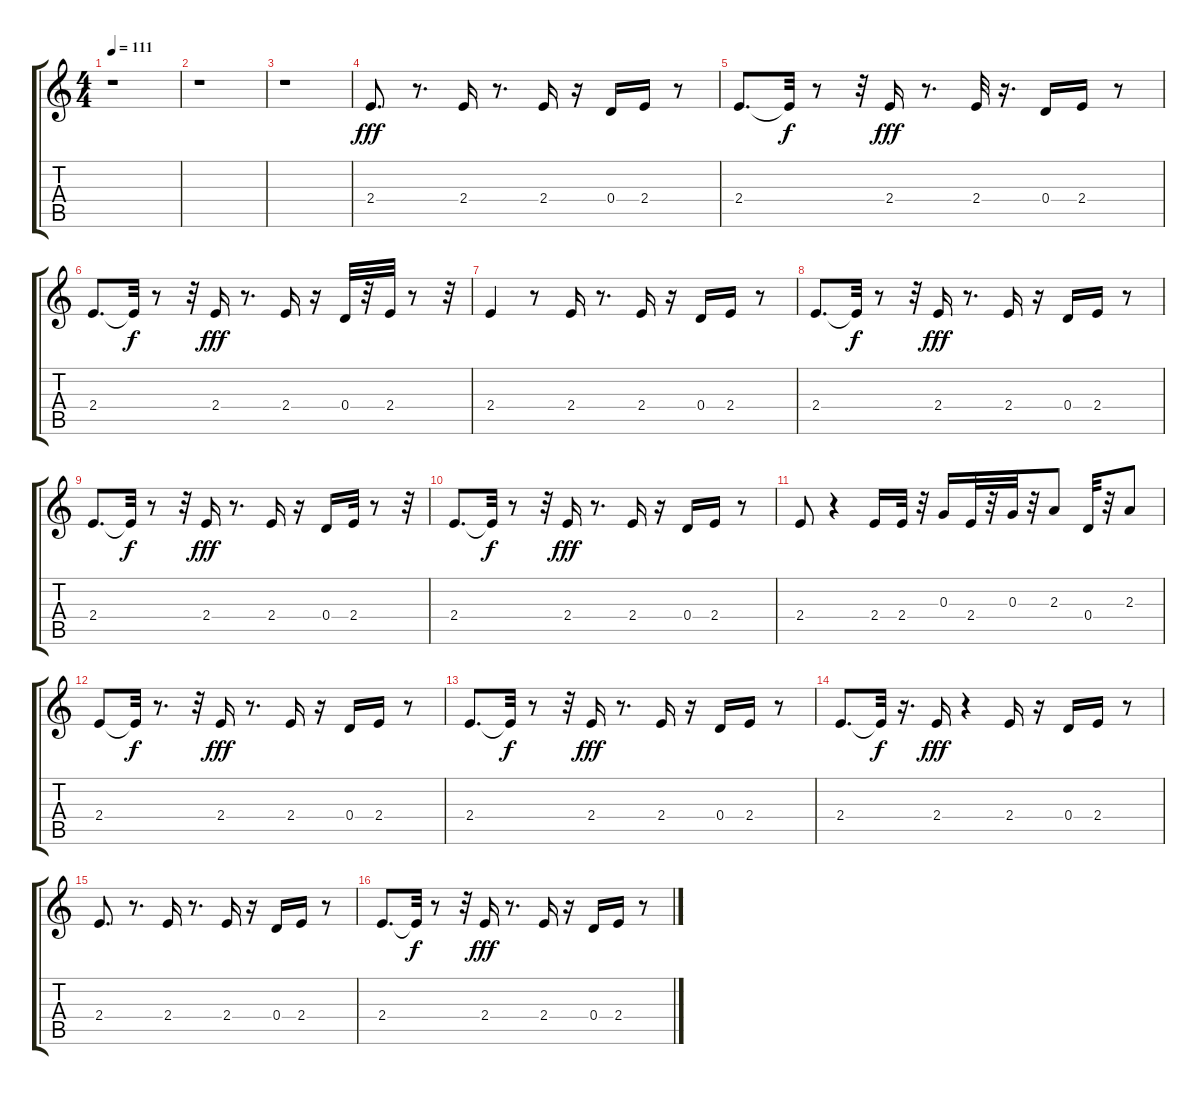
\track "" {instrument electricguitarclean}
\staff {score tabs}
\tuning (E4 B3 G3 D3 A2 E2) {hide}
\ts (4 4)
\tempo 111
\clef g2
\ks c
r.1{dy fff} |
r.1 |
r.1 |
2.4.8{d} r.8{d} 2.4.16 r.8{d} 2.4.16 r.16 0.4.16 2.4.16 r.8 |
2.4.8{d} 2.4{t}.32{dy f} r.8 r.32 2.4.16{dy fff} r.8{d} 2.4.32 r.16{d} 0.4.16 2.4.16 r.8 |
2.4.8{d} 2.4{t}.32{dy f} r.8 r.32 2.4.16{dy fff} r.8{d} 2.4.16 r.16 0.4.32 r.32 2.4.32 r.8 r.32 |
2.4.4 r.8 2.4.16 r.8{d} 2.4.16 r.16 0.4.16 2.4.16 r.8 |
2.4.8{d} 2.4{t}.32{dy f} r.8 r.32 2.4.16{dy fff} r.8{d} 2.4.16 r.16 0.4.16 2.4.16 r.8 |
2.4.8{d} 2.4{t}.32{dy f} r.8 r.32 2.4.16{dy fff} r.8{d} 2.4.16 r.16 0.4.16 2.4.32 r.8 r.32 |
2.4.8{d} 2.4{t}.32{dy f} r.8 r.32 2.4.16{dy fff} r.8{d} 2.4.16 r.16 0.4.16 2.4.16 r.8 |
2.4.8 r.4 2.4.16 2.4.32 r.32 0.3.16 2.4.32 r.32 0.3.32 r.32 2.3.8 0.4.32 r.32 2.3.8 |
2.4.8 2.4{t}.32{dy f} r.8{d} r.32 2.4.16{dy fff} r.8{d} 2.4.16 r.16 0.4.16 2.4.16 r.8 |
2.4.8{d} 2.4{t}.32{dy f} r.8 r.32 2.4.16{dy fff} r.8{d} 2.4.16 r.16 0.4.16 2.4.16 r.8 |
2.4.8{d} 2.4{t}.32{dy f} r.16{d} 2.4.16{dy fff} r.4 2.4.16 r.16 0.4.16 2.4.16 r.8 |
2.4.8{d} r.8{d} 2.4.16 r.8{d} 2.4.16 r.16 0.4.16 2.4.16 r.8 |
2.4.8{d} 2.4{t}.32{dy f} r.8 r.32 2.4.16{dy fff} r.8{d} 2.4.16 r.16 0.4.16 2.4.16 r.8
